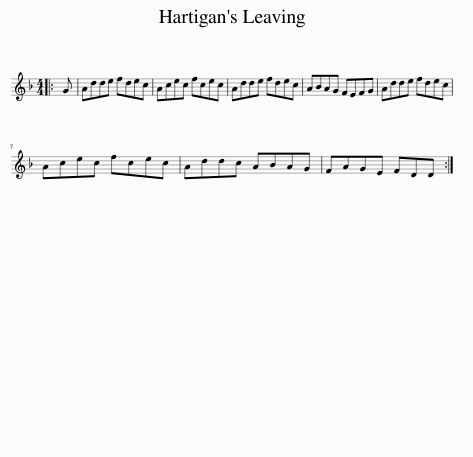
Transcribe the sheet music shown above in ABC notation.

X:1
L:1/8
M:4/4
I:linebreak $
K:Dmin
V:1 treble
V:1
|: G | Adde fdec | Acec fcec | Adde fdec | ABAG FEFG | %5
 Adde fdec |$ Acec fcec | Addc ABAG | FAGE FDD :| %9
